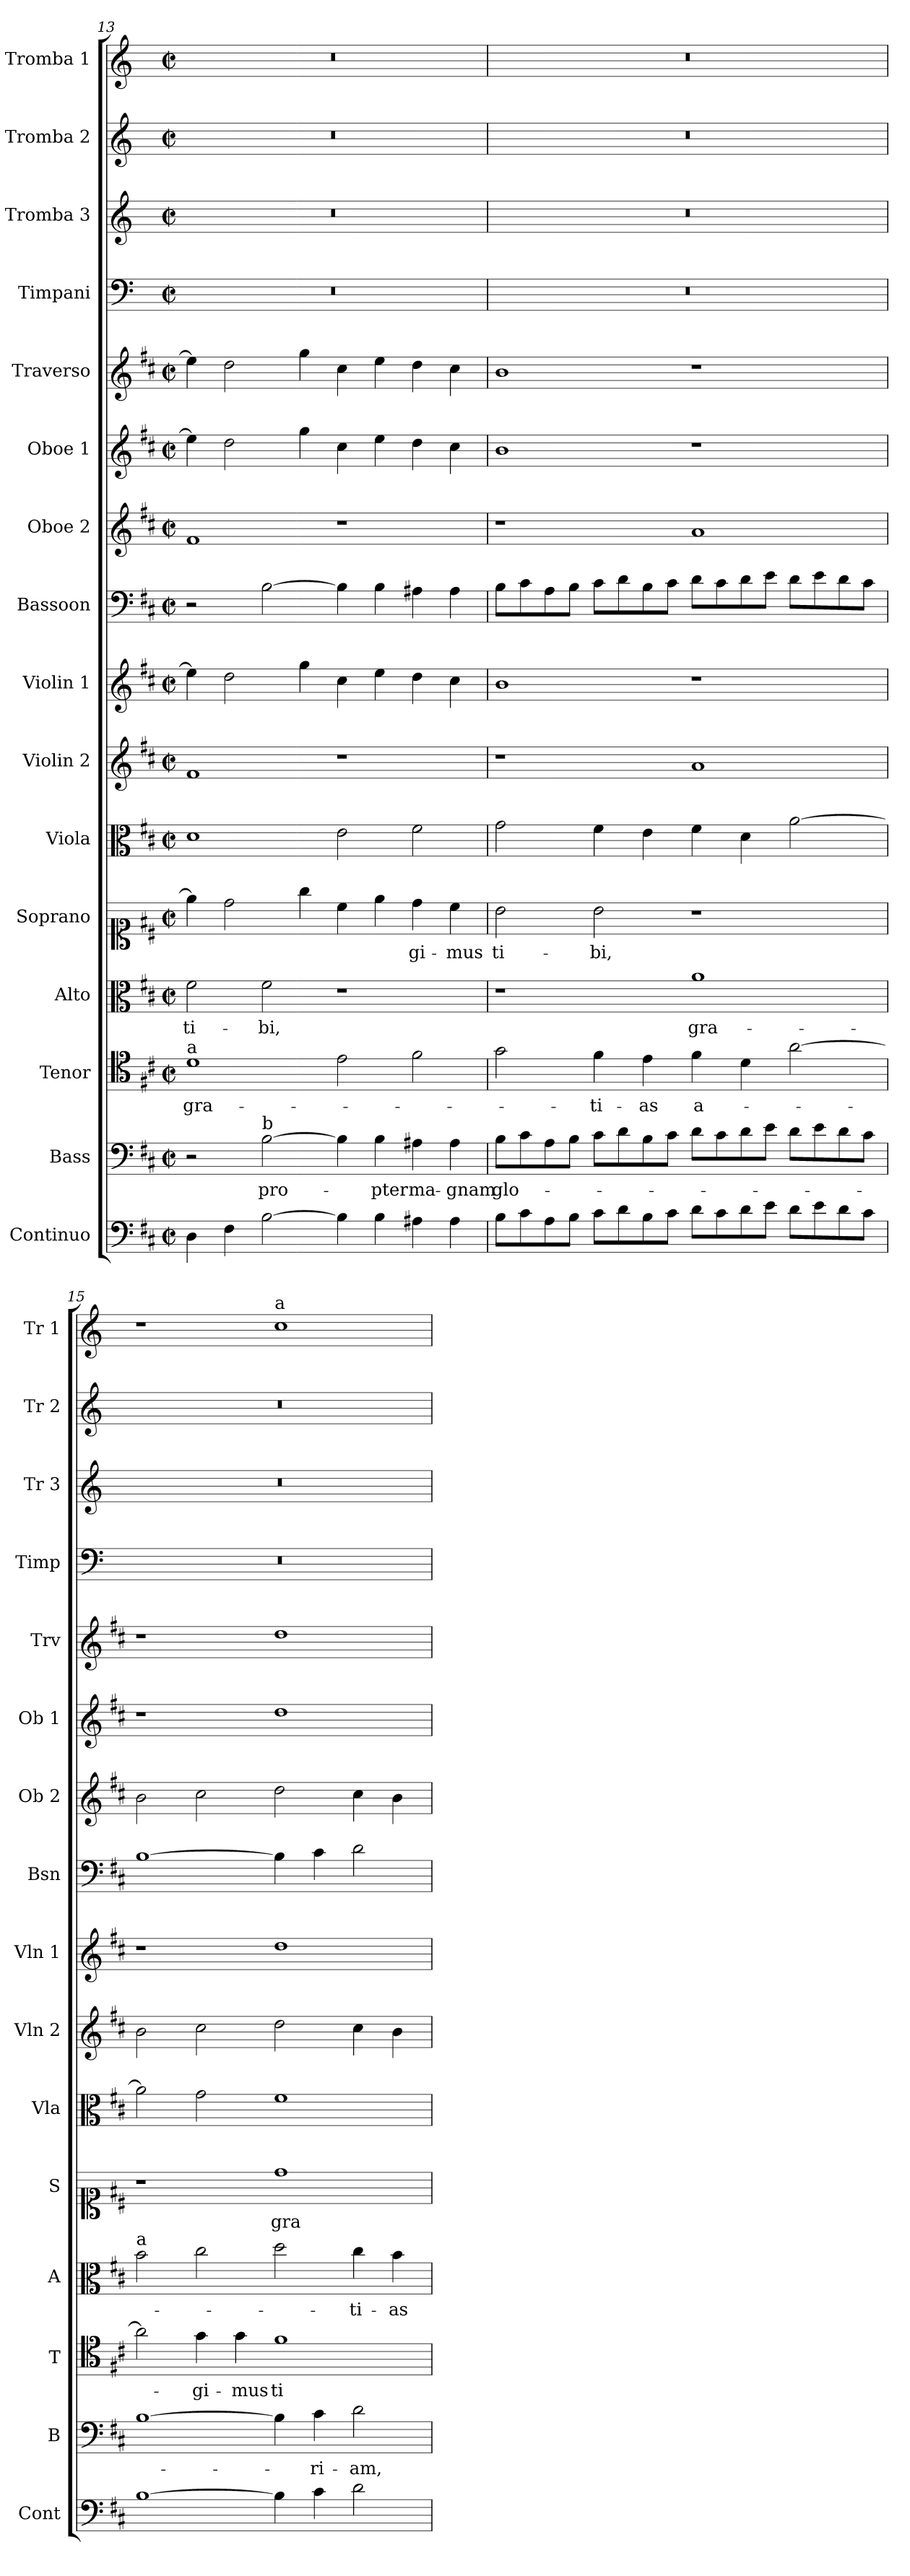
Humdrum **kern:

**kern	**kern	**text	**kern	**text	**kern	**text	**kern	**text	**kern	**kern	**kern	**kern	**kern	**kern	**kern	**kern	**kern	**kern	**kern
*part16	*part15	*part15	*part14	*part14	*part13	*part13	*part12	*part12	*part11	*part10	*part9	*part8	*part7	*part6	*part5	*part4	*part3	*part2	*part1
*staff16	*staff15	*staff15	*staff14	*staff14	*staff13	*staff13	*staff12	*staff12	*staff11	*staff10	*staff9	*staff8	*staff7	*staff6	*staff5	*staff4	*staff3	*staff2	*staff1
*I"Continuo	*I"Bass	*	*I"Tenor	*	*I"Alto	*	*I"Soprano	*	*I"Viola	*I"Violin 2	*I"Violin 1	*I"Bassoon	*I"Oboe 2	*I"Oboe 1	*I"Traverso	*I"Timpani	*I"Tromba 3	*I"Tromba 2	*I"Tromba 1
*I'Cont	*I'B	*	*I'T	*	*I'A	*	*I'S	*	*I'Vla	*I'Vln 2	*I'Vln 1	*I'Bsn	*I'Ob 2	*I'Ob 1	*I'Trv	*I'Timp	*I'Tr 3	*I'Tr 2	*I'Tr 1
*clefF4	*clefF4	*	*clefC4	*	*clefC3	*	*clefC1	*	*clefC3	*clefG2	*clefG2	*clefF4	*clefG2	*clefG2	*clefG2	*clefF4	*clefG2	*clefG2	*clefG2
*	*	*	*	*	*	*	*	*	*	*	*	*	*	*	*	*ITrd-1c-2	*ITrd-1c-2	*ITrd-1c-2	*ITrd-1c-2
*k[f#c#]	*k[f#c#]	*	*k[f#c#]	*	*k[f#c#]	*	*k[f#c#]	*	*k[f#c#]	*k[f#c#]	*k[f#c#]	*k[f#c#]	*k[f#c#]	*k[f#c#]	*k[f#c#]	*k[f#c#]	*k[f#c#]	*k[f#c#]	*k[f#c#]
*M4/2	*M4/2	*	*M4/2	*	*M4/2	*	*M4/2	*	*M4/2	*M4/2	*M4/2	*M4/2	*M4/2	*M4/2	*M4/2	*M4/2	*M4/2	*M4/2	*M4/2
*met(c|)	*met(c|)	*	*met(c|)	*	*met(c|)	*	*met(c|)	*	*met(c|)	*met(c|)	*met(c|)	*met(c|)	*met(c|)	*met(c|)	*met(c|)	*met(c|)	*met(c|)	*met(c|)	*met(c|)
=13	=13	=13	=13	=13	=13	=13	=13	=13	=13	=13	=13	=13	=13	=13	=13	=13	=13	=13	=13
!	!	!	!LO:TX:a:t=a	!	!	!	!	!	!	!	!	!	!	!	!	!	!	!	!
!	!	!	!	!LO:LY:b	!	!LO:LY:b	!	!	!	!	!	!	!	!	!	!	!	!	!
4D\	2r	.	1d	gra-	2f#\	ti-	4ee\]	.	1d	1f#	4ee\]	2r	1f#	4ee\]	4ee\]	0r	0r	0r	0r
4F#\	.	.	.	.	.	.	2dd\	.	.	.	2dd\	.	.	2dd\	2dd\	.	.	.	.
!	!LO:TX:a:t=b	!	!	!	!	!	!	!	!	!	!	!	!	!	!	!	!	!	!
!	!	!LO:LY:b	!	!	!	!LO:LY:b	!	!	!	!	!	!	!	!	!	!	!	!	!
[2B\	[2B\	pro-	.	.	2f#\	-bi,	.	.	.	.	.	[2B\	.	.	.	.	.	.	.
.	.	.	.	.	.	.	4gg\	.	.	.	4gg\	.	.	4gg\	4gg\	.	.	.	.
4B\]	4B\]	.	2e\	.	1r	.	4cc#\	.	2e\	1r	4cc#\	4B\]	1r	4cc#\	4cc#\	.	.	.	.
!	!	!LO:LY:b	!	!	!	!	!	!	!	!	!	!	!	!	!	!	!	!	!
4B\	4B\	-pter	.	.	.	.	4ee\	.	.	.	4ee\	4B\	.	4ee\	4ee\	.	.	.	.
!	!	!LO:LY:b	!	!	!	!	!	!LO:LY:b	!	!	!	!	!	!	!	!	!	!	!
4A#X\	4A#X\	ma-	2f#\	.	.	.	4dd\	-gi-	2f#\	.	4dd\	4A#X\	.	4dd\	4dd\	.	.	.	.
!	!	!LO:LY:b	!	!	!	!	!	!LO:LY:b	!	!	!	!	!	!	!	!	!	!	!
4A#\	4A#\	-gnam	.	.	.	.	4cc#\	-mus	.	.	4cc#\	4A#\	.	4cc#\	4cc#\	.	.	.	.
=14	=14	=14	=14	=14	=14	=14	=14	=14	=14	=14	=14	=14	=14	=14	=14	=14	=14	=14	=14
!	!	!LO:LY:b	!	!	!	!	!	!LO:LY:b	!	!	!	!	!	!	!	!	!	!	!
8B\L	8B\L	glo-	2g\	.	1r	.	2b\	ti-	2g\	1r	1b	8B\L	1r	1b	1b	0r	0r	0r	0r
8c#\	8c#\	.	.	.	.	.	.	.	.	.	.	8c#\	.	.	.	.	.	.	.
8A\	8A\	.	.	.	.	.	.	.	.	.	.	8A\	.	.	.	.	.	.	.
8B\J	8B\J	.	.	.	.	.	.	.	.	.	.	8B\J	.	.	.	.	.	.	.
!	!	!	!	!LO:LY:b	!	!	!	!LO:LY:b	!	!	!	!	!	!	!	!	!	!	!
8c#\L	8c#\L	.	4f#\	-ti-	.	.	2b\	-bi,	4f#\	.	.	8c#\L	.	.	.	.	.	.	.
8d\	8d\	.	.	.	.	.	.	.	.	.	.	8d\	.	.	.	.	.	.	.
!	!	!	!	!LO:LY:b	!	!	!	!	!	!	!	!	!	!	!	!	!	!	!
8B\	8B\	.	4e\	-as	.	.	.	.	4e\	.	.	8B\	.	.	.	.	.	.	.
8c#\J	8c#\J	.	.	.	.	.	.	.	.	.	.	8c#\J	.	.	.	.	.	.	.
!	!	!	!	!LO:LY:b	!	!LO:LY:b	!	!	!	!	!	!	!	!	!	!	!	!	!
8d\L	8d\L	.	4f#\	a-	1a	gra-	1r	.	4f#\	1a	1r	8d\L	1a	1r	1r	.	.	.	.
8c#\	8c#\	.	.	.	.	.	.	.	.	.	.	8c#\	.	.	.	.	.	.	.
8d\	8d\	.	4d\	.	.	.	.	.	4d\	.	.	8d\	.	.	.	.	.	.	.
8e\J	8e\J	.	.	.	.	.	.	.	.	.	.	8e\J	.	.	.	.	.	.	.
8d\L	8d\L	.	[2a\	.	.	.	.	.	[2a\	.	.	8d\L	.	.	.	.	.	.	.
8e\	8e\	.	.	.	.	.	.	.	.	.	.	8e\	.	.	.	.	.	.	.
8d\	8d\	.	.	.	.	.	.	.	.	.	.	8d\	.	.	.	.	.	.	.
8c#\J	8c#\J	.	.	.	.	.	.	.	.	.	.	8c#\J	.	.	.	.	.	.	.
=15	=15	=15	=15	=15	=15	=15	=15	=15	=15	=15	=15	=15	=15	=15	=15	=15	=15	=15	=15
!	!	!	!	!	!LO:TX:a:t=a	!	!	!	!	!	!	!	!	!	!	!	!	!	!
[1B	[1B	.	2a\]	.	2b\	.	1r	.	2a\]	2b\	1r	[1B	2b\	1r	1r	0r	0r	0r	1r
!	!	!	!	!LO:LY:b	!	!	!	!	!	!	!	!	!	!	!	!	!	!	!
.	.	.	4g\	-gi-	2cc#\	.	.	.	2g\	2cc#\	.	.	2cc#\	.	.	.	.	.	.
!	!	!	!	!LO:LY:b	!	!	!	!	!	!	!	!	!	!	!	!	!	!	!
.	.	.	4g\	-mus	.	.	.	.	.	.	.	.	.	.	.	.	.	.	.
!	!	!	!	!	!	!	!	!	!	!	!	!	!	!	!	!	!	!	!LO:TX:a:t=a
!	!	!	!	!LO:LY:b	!	!	!	!LO:LY:b	!	!	!	!	!	!	!	!	!	!	!
4B\]	4B\]	.	1f#	ti-	2dd\	.	1dd	gra-	1f#	2dd\	1dd	4B\]	2dd\	1dd	1dd	.	.	.	1dd
!	!	!LO:LY:b	!	!	!	!	!	!	!	!	!	!	!	!	!	!	!	!	!
4c#\	4c#\	-ri-	.	.	.	.	.	.	.	.	.	4c#\	.	.	.	.	.	.	.
!	!	!LO:LY:b	!	!	!	!LO:LY:b	!	!	!	!	!	!	!	!	!	!	!	!	!
2d\	2d\	-am,	.	.	4cc#\	-ti-	.	.	.	4cc#\	.	2d\	4cc#\	.	.	.	.	.	.
!	!	!	!	!	!	!LO:LY:b	!	!	!	!	!	!	!	!	!	!	!	!	!
.	.	.	.	.	4b\	-as	.	.	.	4b\	.	.	4b\	.	.	.	.	.	.
=	=	=	=	=	=	=	=	=	=	=	=	=	=	=	=	=	=	=	=
*-	*-	*-	*-	*-	*-	*-	*-	*-	*-	*-	*-	*-	*-	*-	*-	*-	*-	*-	*-
